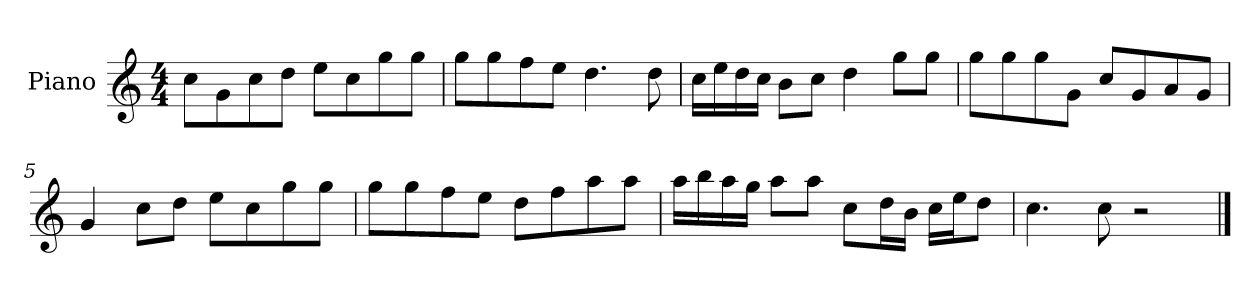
**kern
*part1
*staff1
*I"Piano
*I'P-no
*clefG2
*k[]
*M4/4
*MM90
=1
8cc\L
8g\
8cc\
8dd\J
8ee\L
8cc\
8gg\
8gg\J
=2
8gg\L
8gg\
8ff\
8ee\J
4.dd\
8dd\
=3
16cc\LL
16ee\
16dd\
16cc\JJ
8b\L
8cc\J
4dd\
8gg\L
8gg\J
=4
8gg\L
8gg\
8gg\
8g\J
8cc/L
8g/
8a/
8g/J
=5
4g/
8cc\L
8dd\J
8ee\L
8cc\
8gg\
8gg\J
!!LO:LB:g=z
=6
8gg\L
8gg\
8ff\
8ee\J
8dd\L
8ff\
8aa\
8aa\J
=7
16aa\LL
16bb\
16aa\
16gg\JJ
8aa\L
8aa\J
8cc\L
16dd\L
16b\JJ
16cc\LL
16ee\J
8dd\J
=8
4.cc\
8cc\
2r
==
*-
